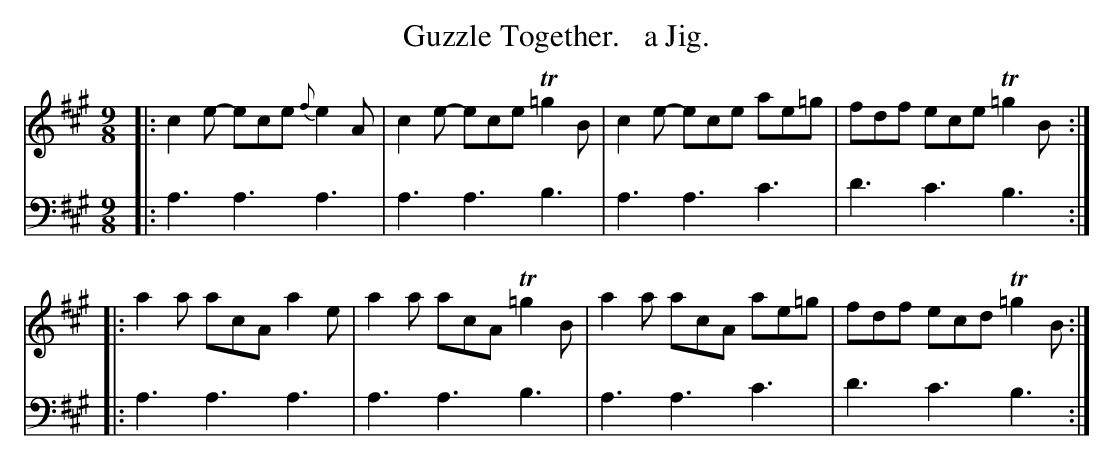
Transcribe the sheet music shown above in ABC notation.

X:1
T: Guzzle Together.   a Jig.
M: 9/8
L: 1/8
K: A
V: 1 staves=2
|:\
c2e- ece {f}e2A | c2e- ece T=g2B | c2e- ece ae=g | fdf ece T=g2B ::
a2a acA a2e | a2a acA T=g2B | a2a acA ae=g | fdf ecd T=g2B :|
V: 2 clef=bass middle=d
|:\
a3 a3 a3 | a3 a3 b3 | a3 a3 c'3 | d'3 c'3 b3 ::
a3 a3 a3 | a3 a3 b3 | a3 a3 c'3 | d'3 c'3 b3 :|
